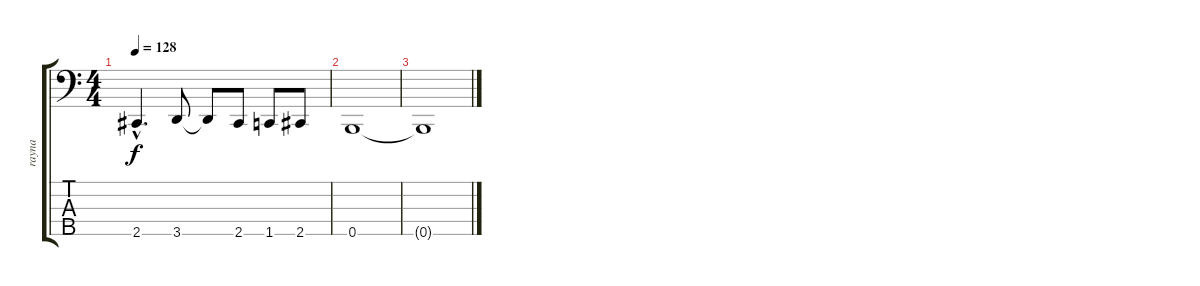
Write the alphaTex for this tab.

\track ("rayna" "rayna") {instrument electricbassfinger}
\staff {score tabs}
\tuning (G2 D2 A1 E1 B0) {hide}
\ts (4 4)
\tempo 128
\clef f4
\ks c
2.5{hac}.4{d dy f} 3.5.8 3.5{t}.8 2.5.8 1.5.8 2.5.8 |
0.5.1{volume 0} |
0.5{t}.1
